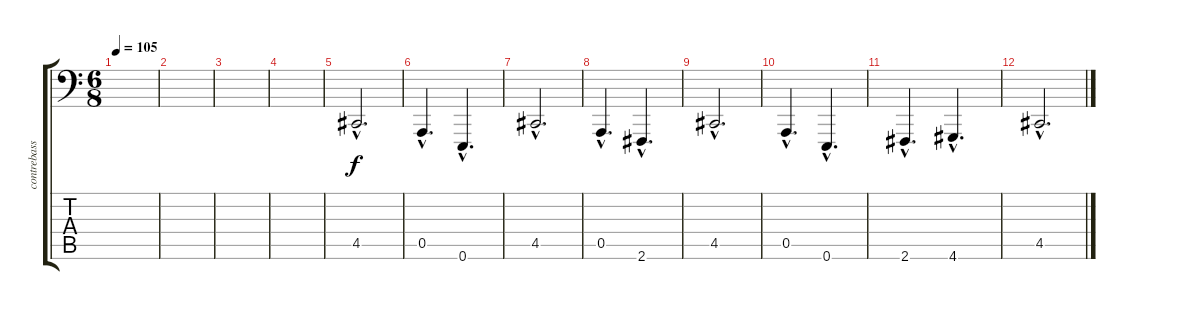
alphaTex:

\track ("contrebasse" "contrebass") {instrument frenchhorn}
\staff {score tabs}
\tuning (E3 B2 G2 D2 A1 E1) {hide}
\ts (6 8)
\tempo 105
\clef f4
\ks c
|
|
|
|
4.5{hac}.2{d volume 10 instrument cello} |
0.5{hac}.4{d} 0.6{hac}.4{d} |
4.5{hac}.2{d} |
0.5{hac}.4{d} 2.6{hac}.4{d} |
4.5{hac}.2{d} |
0.5{hac}.4{d} 0.6{hac}.4{d} |
2.6{hac}.4{d} 4.6{hac}.4{d} |
4.5{hac}.2{d}
